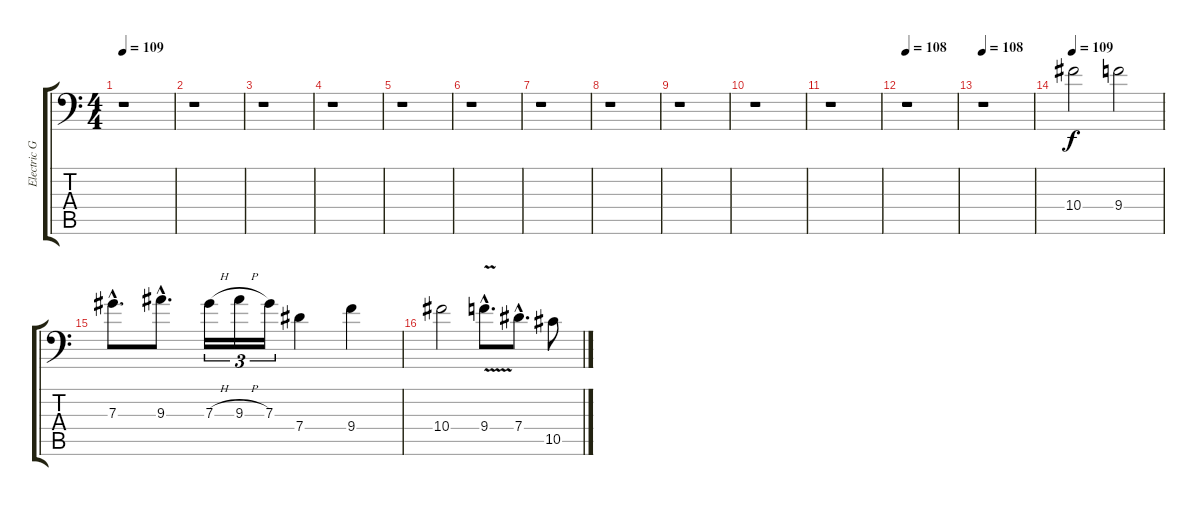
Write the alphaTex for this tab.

\track ("Electric Guitar 2" "Electric G") {instrument distortionguitar}
\staff {score tabs}
\tuning (Bb3 F3 Db3 Ab2 Eb2 Bb1) {hide}
\ts (4 4)
\tempo 109
\clef f4
\ks c
r.1{dy fff} |
r.1 |
r.1 |
r.1 |
r.1 |
r.1 |
r.1 |
r.1 |
r.1 |
r.1 |
r.1 |
\tempo 108
r.1 |
\tempo 108
r.1 |
\tempo 109
10.4.2{dy f} 9.4.2 |
7.3{hac}.8{d} 9.3{hac}.8{d} 7.3{h}.16{tu (3 2)} 9.3{h}.16{tu (3 2)} 7.3.16{tu (3 2)} 7.4.4 9.4.4 |
10.4.2 9.4{v hac}.8{d} 7.4{hac}.8{d} 10.5.8
